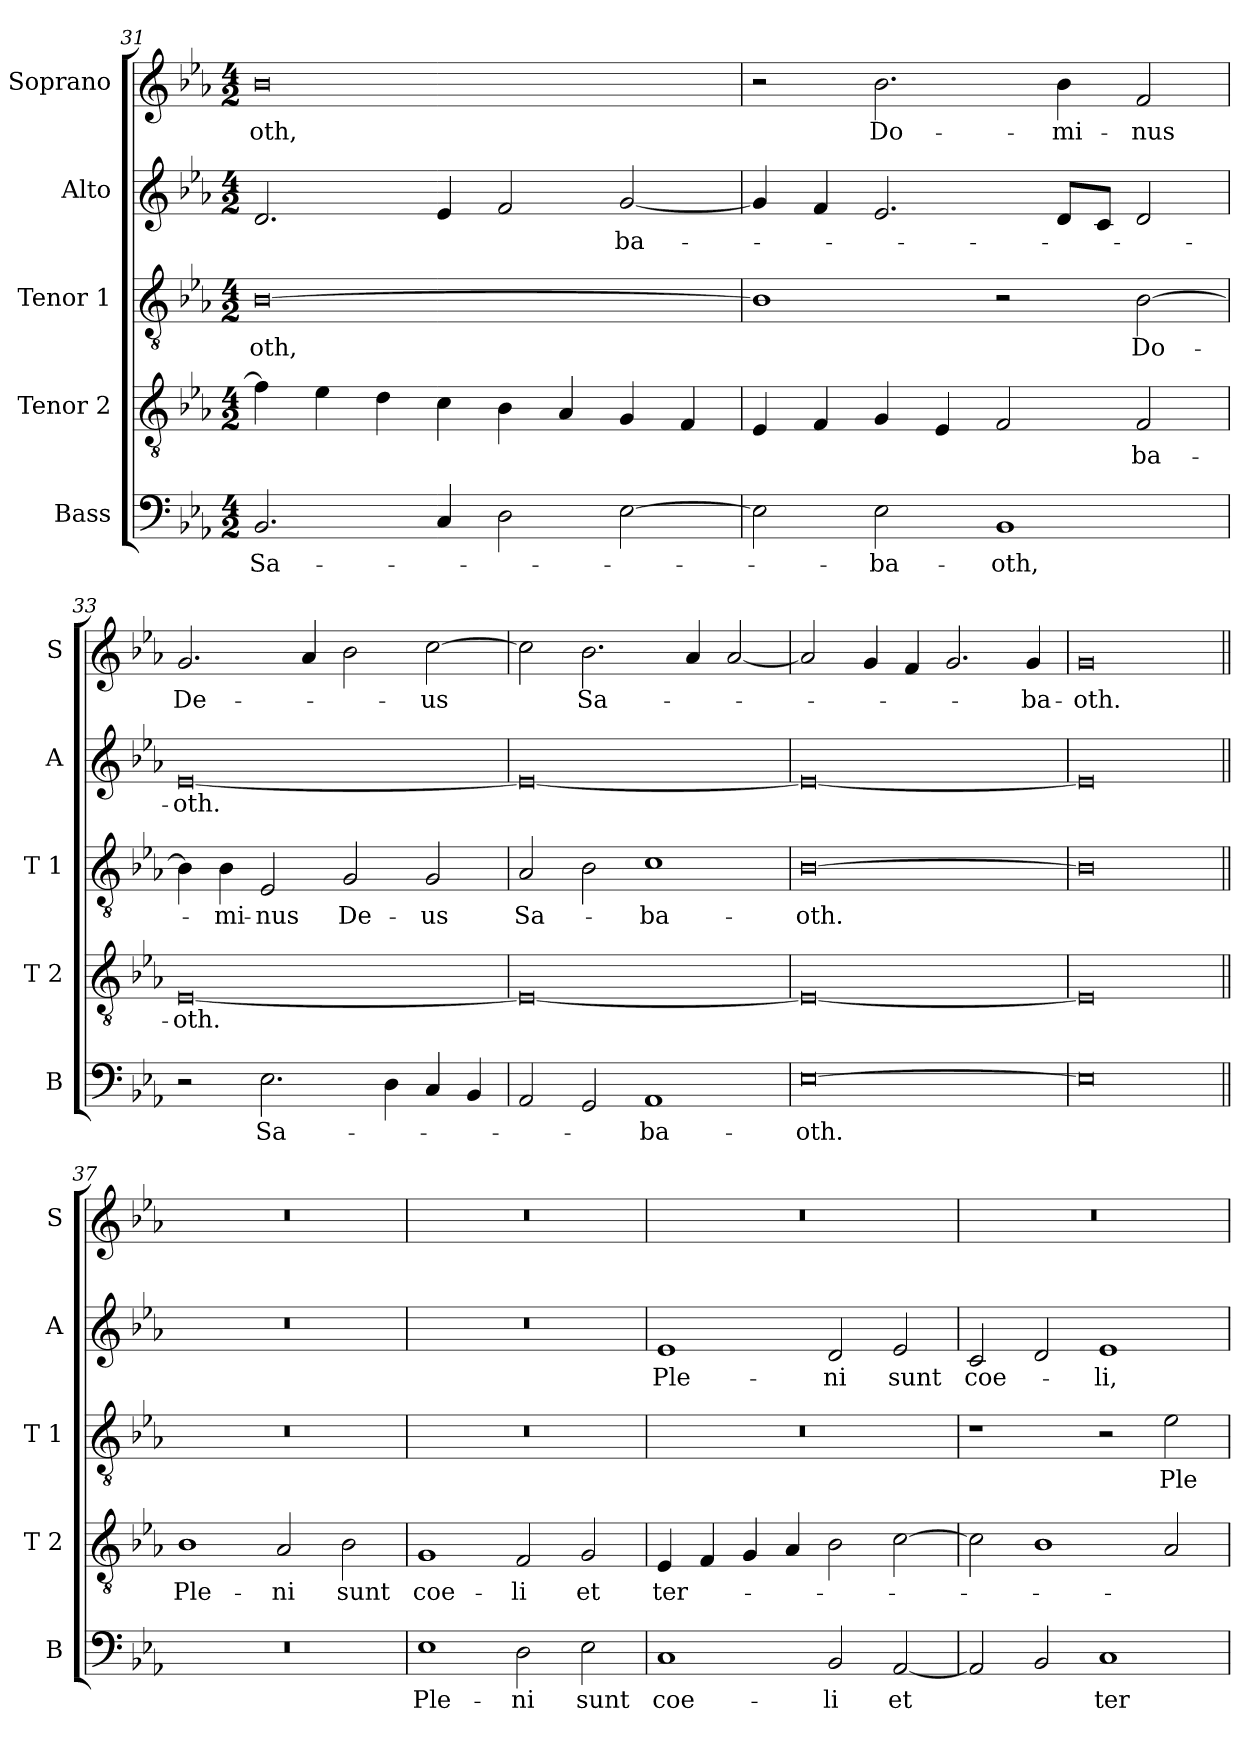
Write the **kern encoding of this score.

**kern	**text	**kern	**text	**kern	**text	**kern	**text	**kern	**text
*part5	*part5	*part4	*part4	*part3	*part3	*part2	*part2	*part1	*part1
*staff5	*staff5	*staff4	*staff4	*staff3	*staff3	*staff2	*staff2	*staff1	*staff1
*I"Bass	*	*I"Tenor 2	*	*I"Tenor 1	*	*I"Alto	*	*I"Soprano	*
*I'B	*	*I'T 2	*	*I'T 1	*	*I'A	*	*I'S	*
!!LO:PB:g=z
*clefF4	*	*clefGv2	*	*clefGv2	*	*clefG2	*	*clefG2	*
*k[b-e-a-]	*	*k[b-e-a-]	*	*k[b-e-a-]	*	*k[b-e-a-]	*	*k[b-e-a-]	*
*E-:	*	*E-:	*	*E-:	*	*E-:	*	*E-:	*
*M4/2	*	*M4/2	*	*M4/2	*	*M4/2	*	*M4/2	*
=31	=31	=31	=31	=31	=31	=31	=31	=31	=31
!	!LO:LY:b	!	!	!	!LO:LY:b	!	!	!	!LO:LY:b
2.BB-/	Sa-	4f\]	.	[0B-	-oth,	2.d/	.	0b-	-oth,
.	.	4e-\	.	.	.	.	.	.	.
.	.	4d\	.	.	.	.	.	.	.
4C/	.	4c\	.	.	.	4e-/	.	.	.
2D\	.	4B-\	.	.	.	2f/	.	.	.
.	.	4A-/	.	.	.	.	.	.	.
!	!	!	!	!	!	!	!LO:LY:b	!	!
[2E-\	.	4G/	.	.	.	[2g/	-ba-	.	.
.	.	4F/	.	.	.	.	.	.	.
=32	=32	=32	=32	=32	=32	=32	=32	=32	=32
2E-\]	.	4E-/	.	1B-]	.	4g/]	.	2r	.
.	.	4F/	.	.	.	4f/	.	.	.
!	!LO:LY:b	!	!	!	!	!	!	!	!LO:LY:b
2E-\	-ba-	4G/	.	.	.	2.e-/	.	2.b-\	Do-
.	.	4E-/	.	.	.	.	.	.	.
!	!LO:LY:b	!	!	!	!	!	!	!	!
1BB-	-oth,	2F/	.	2r	.	.	.	.	.
!	!	!	!	!	!	!	!	!	!LO:LY:b
.	.	.	.	.	.	8d/L	.	4b-\	-mi-
.	.	.	.	.	.	8c/J	.	.	.
!	!	!	!LO:LY:b	!	!LO:LY:b	!	!	!	!LO:LY:b
.	.	2F/	-ba-	[2B-\	Do-	2d/	.	2f/	-nus
=33	=33	=33	=33	=33	=33	=33	=33	=33	=33
!	!	!	!LO:LY:b	!	!	!	!LO:LY:b	!	!LO:LY:b
2r	.	[0E-	-oth.	4B-\]	.	[0e-	-oth.	2.g/	De-
!	!	!	!	!	!LO:LY:b	!	!	!	!
.	.	.	.	4B-\	-mi-	.	.	.	.
!	!LO:LY:b	!	!	!	!LO:LY:b	!	!	!	!
2.E-\	Sa-	.	.	2E-/	-nus	.	.	.	.
.	.	.	.	.	.	.	.	4a-/	.
!	!	!	!	!	!LO:LY:b	!	!	!	!
.	.	.	.	2G/	De-	.	.	2b-\	.
4D\	.	.	.	.	.	.	.	.	.
!	!	!	!	!	!LO:LY:b	!	!	!	!LO:LY:b
4C/	.	.	.	2G/	-us	.	.	[2cc\	-us
4BB-/	.	.	.	.	.	.	.	.	.
=34	=34	=34	=34	=34	=34	=34	=34	=34	=34
!	!	!	!	!	!LO:LY:b	!	!	!	!
2AA-/	.	0E-_	.	2A-/	Sa-	0e-_	.	2cc\]	.
!	!	!	!	!	!	!	!	!	!LO:LY:b
2GG/	.	.	.	2B-\	.	.	.	2.b-\	Sa-
!	!LO:LY:b	!	!	!	!LO:LY:b	!	!	!	!
1AA-	-ba-	.	.	1c	-ba-	.	.	.	.
.	.	.	.	.	.	.	.	4a-/	.
.	.	.	.	.	.	.	.	[2a-/	.
=35	=35	=35	=35	=35	=35	=35	=35	=35	=35
!	!LO:LY:b	!	!	!	!LO:LY:b	!	!	!	!
[0E-	-oth.	0E-_	.	[0B-	-oth.	0e-_	.	2a-/]	.
.	.	.	.	.	.	.	.	4g/	.
.	.	.	.	.	.	.	.	4f/	.
.	.	.	.	.	.	.	.	2.g/	.
!	!	!	!	!	!	!	!	!	!LO:LY:b
.	.	.	.	.	.	.	.	4g/	-ba-
=36	=36	=36	=36	=36	=36	=36	=36	=36	=36
!	!	!	!	!	!	!	!	!	!LO:LY:b
0E-]	.	0E-]	.	0B-]	.	0e-]	.	0g	-oth.
!!LO:LB:g=z
=37||	=37||	=37||	=37||	=37||	=37||	=37||	=37||	=37||	=37||
!	!	!	!LO:LY:b	!	!	!	!	!	!
0r	.	1B-	Ple-	0r	.	0r	.	0r	.
!	!	!	!LO:LY:b	!	!	!	!	!	!
.	.	2A-/	-ni	.	.	.	.	.	.
!	!	!	!LO:LY:b	!	!	!	!	!	!
.	.	2B-\	sunt	.	.	.	.	.	.
=38	=38	=38	=38	=38	=38	=38	=38	=38	=38
!	!LO:LY:b	!	!LO:LY:b	!	!	!	!	!	!
1E-	Ple-	1G	coe-	0r	.	0r	.	0r	.
!	!LO:LY:b	!	!LO:LY:b	!	!	!	!	!	!
2D\	-ni	2F/	-li	.	.	.	.	.	.
!	!LO:LY:b	!	!LO:LY:b	!	!	!	!	!	!
2E-\	sunt	2G/	et	.	.	.	.	.	.
=39	=39	=39	=39	=39	=39	=39	=39	=39	=39
!	!LO:LY:b	!	!LO:LY:b	!	!	!	!LO:LY:b	!	!
1C	coe-	4E-/	ter-	0r	.	1e-	Ple-	0r	.
.	.	4F/	.	.	.	.	.	.	.
.	.	4G/	.	.	.	.	.	.	.
.	.	4A-/	.	.	.	.	.	.	.
!	!LO:LY:b	!	!	!	!	!	!LO:LY:b	!	!
2BB-/	-li	2B-\	.	.	.	2d/	-ni	.	.
!	!LO:LY:b	!	!	!	!	!	!LO:LY:b	!	!
[2AA-/	et	[2c\	.	.	.	2e-/	sunt	.	.
=40	=40	=40	=40	=40	=40	=40	=40	=40	=40
!	!	!	!	!	!	!	!LO:LY:b	!	!
2AA-/]	.	2c\]	.	1r	.	2c/	coe-	0r	.
2BB-/	.	1B-	.	.	.	2d/	.	.	.
!	!LO:LY:b	!	!	!	!	!	!LO:LY:b	!	!
1C	ter-	.	.	2r	.	1e-	-li,	.	.
!	!	!	!	!	!LO:LY:b	!	!	!	!
.	.	2A-/	.	2e-\	Ple-	.	.	.	.
=	=	=	=	=	=	=	=	=	=
*-	*-	*-	*-	*-	*-	*-	*-	*-	*-
